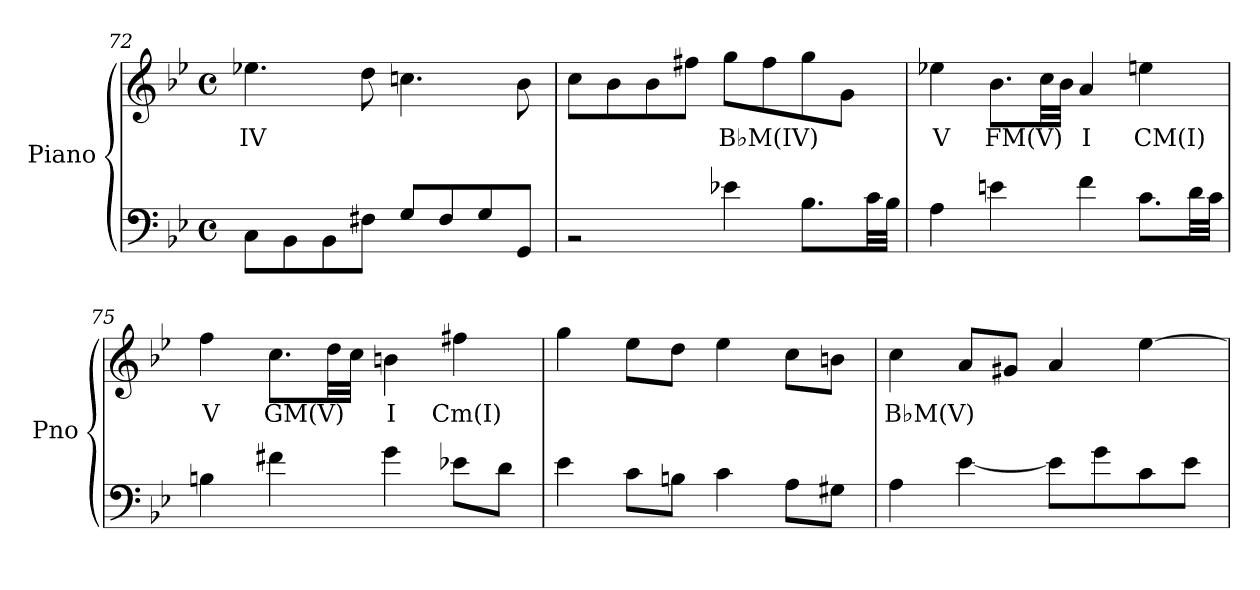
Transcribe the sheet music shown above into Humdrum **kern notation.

**kern	**kern	**text
*part1	*part1	*part1
*staff2	*staff1	*staff1
*I"Piano	*	*
*I'Pno	*	*
*clefF4	*clefG2	*
*k[b-e-]	*k[b-e-]	*
*M4/4	*M4/4	*
*met(c)	*met(c)	*
=72	=72	=72
*^	*	*
!	!	!	!LO:LY:b
1ryy	8C\L	4.ee-X\	IV
.	8BB-\	.	.
.	8BB-\	.	.
.	8F#X\J	8dd\	.
.	8G/L	4.ccn\	.
.	8F#/	.	.
.	8G/	.	.
.	8GG/J	8b-\	.
!!LO:LB:g=z
=73	=73	=73	=73
1ryy	2r	8cc\L	.
.	.	8b-\	.
.	.	8b-\	.
.	.	8ff#X\J	.
!	!	!	!LO:LY:b
.	4e-X\	8gg\L	B♭M(IV)
.	.	8ff#\	.
.	8.B-\L	8gg\	.
.	.	8g\J	.
.	32c\LL	.	.
.	32B-\JJJ	.	.
!!LO:LB:g=z
=74	=74	=74	=74
!	!	!	!LO:LY:b
1ryy	4A\	4ee-X\	V
!	!	!	!LO:LY:b
.	4en\	8.b-\L	FM(V)
.	.	32cc\LL	.
.	.	32b-\JJJ	.
!	!	!	!LO:LY:b
.	4f\	4a/	I
!	!	!	!LO:LY:b
.	8.c\L	4een\	CM(I)
.	32d\LL	.	.
.	32c\JJJ	.	.
=75	=75	=75	=75
!	!	!	!LO:LY:b
1ryy	4Bn\	4ff\	V
!	!	!	!LO:LY:b
.	4f#X\	8.cc\L	GM(V)
.	.	32dd\LL	.
.	.	32cc\JJJ	.
!	!	!	!LO:LY:b
.	4g\	4bn\	I
!	!	!	!LO:LY:b
.	8e-X\L	4ff#X\	Cm(I)
.	8d\J	.	.
=76	=76	=76	=76
1ryy	4e-\	4gg\	.
.	8c\L	8ee-\L	.
.	8Bn\J	8dd\J	.
.	4c\	4ee-\	.
.	8A\L	8cc\L	.
.	8G#X\J	8bn\J	.
=77	=77	=77	=77
!	!	!	!LO:LY:b
1ryy	4A\	4cc\	B♭M(V)
.	[4e-\	8a/L	.
.	.	8g#X/J	.
.	8e-\L]	4a/	.
.	8g\	.	.
.	8c\	[4ee-\	.
.	8e-\J	.	.
*v	*v	*	*
=	=	=
*-	*-	*-
